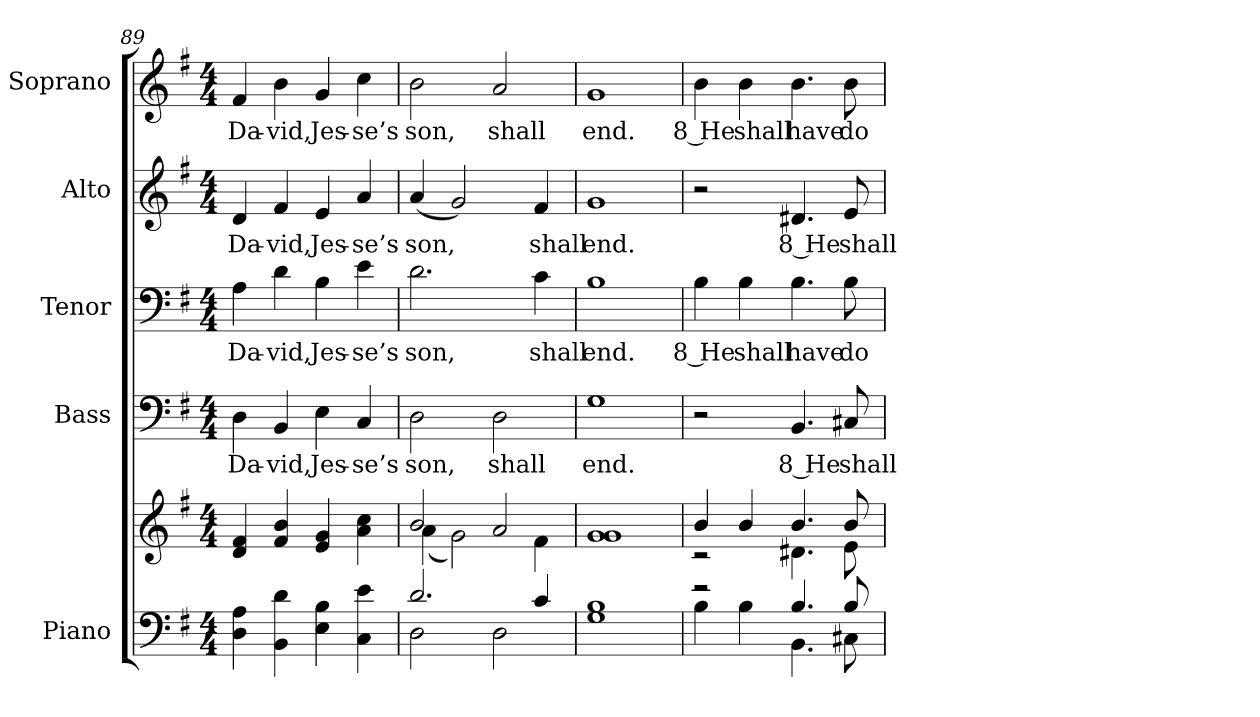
**kern	**kern	**kern	**text	**kern	**text	**kern	**text	**kern	**text
*part5	*part5	*part4	*part4	*part3	*part3	*part2	*part2	*part1	*part1
*staff6	*staff5	*staff4	*staff4	*staff3	*staff3	*staff2	*staff2	*staff1	*staff1
*I"Piano	*	*I"Bass	*	*I"Tenor	*	*I"Alto	*	*I"Soprano	*
*I'Pno.	*	*I'B.	*	*I'T.	*	*I'A.	*	*I'S.	*
!!LO:PB:g=z
*clefF4	*clefG2	*clefF4	*	*clefF4	*	*clefG2	*	*clefG2	*
*k[f#]	*k[f#]	*k[f#]	*	*k[f#]	*	*k[f#]	*	*k[f#]	*
*G:	*G:	*G:	*	*G:	*	*G:	*	*G:	*
*M4/4	*M4/4	*M4/4	*	*M4/4	*	*M4/4	*	*M4/4	*
=89	=89	=89	=89	=89	=89	=89	=89	=89	=89
!	!	!	!LO:LY:b:color=#000000	!	!	!	!	!	!
!	!	!	!	!	!LO:LY:b:color=#000000	!	!	!	!
!	!	!	!	!	!	!	!LO:LY:b:color=#000000	!	!
!	!	!	!	!	!	!	!	!	!LO:LY:b:color=#000000
4Di\ 4Ai	4di/ 4f#i	4Di\	Da-	4Ai\	Da-	4di/	Da-	4f#i/	Da-
!	!	!	!LO:LY:b:color=#000000	!	!	!	!	!	!
!	!	!	!	!	!LO:LY:b:color=#000000	!	!	!	!
!	!	!	!	!	!	!	!LO:LY:b:color=#000000	!	!
!	!	!	!	!	!	!	!	!	!LO:LY:b:color=#000000
4BBi\ 4di	4f#i/ 4bi	4BBi/	-vid,	4di\	-vid,	4f#i/	-vid,	4bi\	-vid,
!	!	!	!LO:LY:b:color=#000000	!	!	!	!	!	!
!	!	!	!	!	!LO:LY:b:color=#000000	!	!	!	!
!	!	!	!	!	!	!	!LO:LY:b:color=#000000	!	!
!	!	!	!	!	!	!	!	!	!LO:LY:b:color=#000000
4Ei\ 4Bi	4ei/ 4gi	4Ei\	Jes-	4Bi\	Jes-	4ei/	Jes-	4gi/	Jes-
!	!	!	!LO:LY:b:color=#000000	!	!	!	!	!	!
!	!	!	!	!	!LO:LY:b:color=#000000	!	!	!	!
!	!	!	!	!	!	!	!LO:LY:b:color=#000000	!	!
!	!	!	!	!	!	!	!	!	!LO:LY:b:color=#000000
4Ci\ 4ei	4ai\ 4cci	4Ci/	-se’s	4ei\	-se’s	4ai/	-se’s	4cci\	-se’s
=90	=90	=90	=90	=90	=90	=90	=90	=90	=90
*^	*^	*	*	*	*	*	*	*	*
!	!	!	!	!	!LO:LY:b:color=#000000	!	!	!	!	!	!
!	!	!	!	!	!	!	!LO:LY:b:color=#000000	!	!	!	!
!	!	!	!	!	!	!	!	!	!LO:LY:b:color=#000000	!	!
!	!	!	!	!	!	!	!	!	!	!	!LO:LY:b:color=#000000
2.di/	2Di\	2bi/	(4ai\	2Di\	son,	2.di\	son,	(4ai/	son,	2bi\	son,
.	.	.	2gi\)	.	.	.	.	2gi/)	.	.	.
!	!	!	!	!	!LO:LY:b:color=#000000	!	!	!	!	!	!
!	!	!	!	!	!	!	!	!	!	!	!LO:LY:b:color=#000000
.	2Di\	2ai/	.	2Di\	shall	.	.	.	.	2ai/	shall
!	!	!	!	!	!	!	!LO:LY:b:color=#000000	!	!	!	!
!	!	!	!	!	!	!	!	!	!LO:LY:b:color=#000000	!	!
4ci/	.	.	4f#i\	.	.	4ci\	shall	4f#i/	shall	.	.
*v	*v	*	*	*	*	*	*	*	*	*	*
*	*v	*v	*	*	*	*	*	*	*	*
=91	=91	=91	=91	=91	=91	=91	=91	=91	=91
*	*^	*	*	*	*	*	*	*	*
!	!	!	!	!LO:LY:b:color=#000000	!	!	!	!	!	!
*	*v	*v	*	*	*	*	*	*	*	*
*	*^	*	*	*	*	*	*	*	*
!	!	!	!	!	!	!LO:LY:b:color=#000000	!	!	!	!
*	*v	*v	*	*	*	*	*	*	*	*
*	*^	*	*	*	*	*	*	*	*
!	!	!	!	!	!	!	!	!LO:LY:b:color=#000000	!	!
*	*v	*v	*	*	*	*	*	*	*	*
*	*^	*	*	*	*	*	*	*	*
!	!	!	!	!	!	!	!	!	!	!LO:LY:b:color=#000000
*	*v	*v	*	*	*	*	*	*	*	*
1Gi 1Bi	1gi 1gi	1Gi	end.	1Bi	end.	1gi	end.	1gi	end.
=92	=92	=92	=92	=92	=92	=92	=92	=92	=92
*^	*^	*	*	*	*	*	*	*	*
!	!	!	!	!	!	!	!LO:LY:b:color=#000000	!	!	!	!
!	!	!	!	!	!	!	!	!	!	!	!LO:LY:b:color=#000000
2r	4Bi\	4bi/	2r	2r	.	4Bi\	8 He	2r	.	4bi\	8 He
!	!	!	!	!	!	!	!LO:LY:b:color=#000000	!	!	!	!
!	!	!	!	!	!	!	!	!	!	!	!LO:LY:b:color=#000000
.	4Bi\	4bi/	.	.	.	4Bi\	shall	.	.	4bi\	shall
!	!	!	!	!	!LO:LY:b:color=#000000	!	!	!	!	!	!
!	!	!	!	!	!	!	!LO:LY:b:color=#000000	!	!	!	!
!	!	!	!	!	!	!	!	!	!LO:LY:b:color=#000000	!	!
!	!	!	!	!	!	!	!	!	!	!	!LO:LY:b:color=#000000
4.Bi/	4.BBi\	4.bi/	4.d#Xi\	4.BBi/	8 He	4.Bi\	have	4.d#Xi/	8 He	4.bi\	have
!	!	!	!	!	!LO:LY:b:color=#000000	!	!	!	!	!	!
!	!	!	!	!	!	!	!LO:LY:b:color=#000000	!	!	!	!
!	!	!	!	!	!	!	!	!	!LO:LY:b:color=#000000	!	!
!	!	!	!	!	!	!	!	!	!	!	!LO:LY:b:color=#000000
8Bi/	8C#Xi\	8bi/	8ei\	8C#Xi/	shall	8Bi\	do-	8ei/	shall	8bi\	do-
*v	*v	*	*	*	*	*	*	*	*	*	*
*	*v	*v	*	*	*	*	*	*	*	*
=	=	=	=	=	=	=	=	=	=
*-	*-	*-	*-	*-	*-	*-	*-	*-	*-
